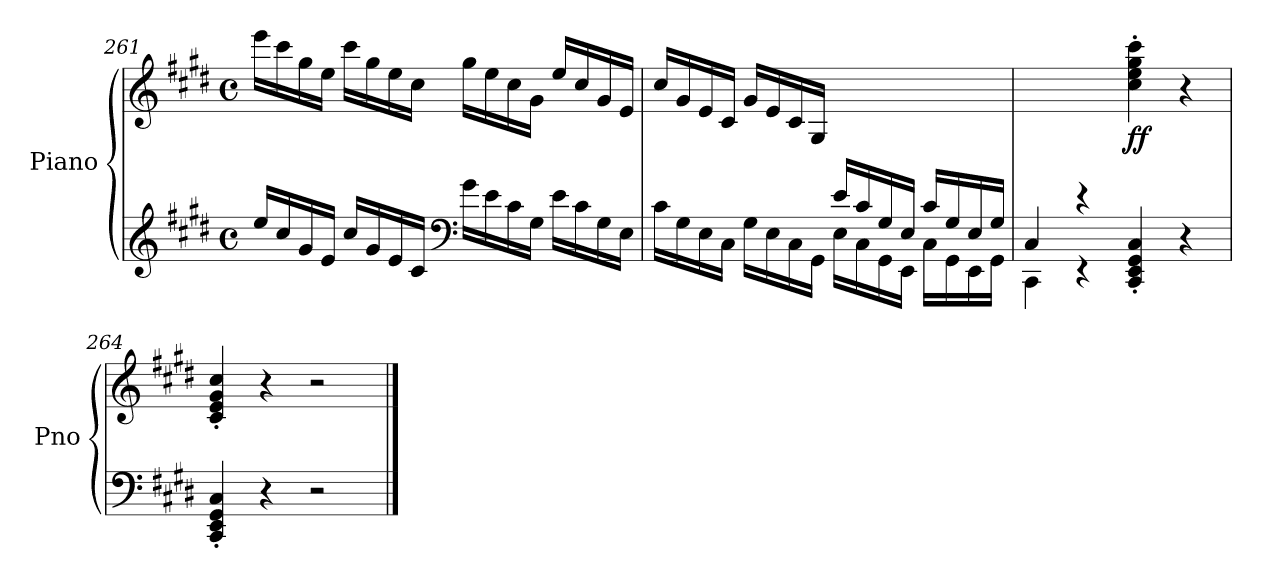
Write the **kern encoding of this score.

**kern	**kern	**dynam
*part1	*part1	*part1
*staff2	*staff1	*staff1/2
*I"Piano	*	*
*I'Pno	*	*
*clefG2	*clefG2	*
*k[f#c#g#d#]	*k[f#c#g#d#]	*
*M4/4	*M4/4	*
*met(c)	*met(c)	*
=261	=261	=261
16ee/LL	16eee\LL	.
16cc#/	16ccc#\	.
16g#/	16gg#\	.
16e/JJ	16ee\JJ	.
16cc#/LL	16ccc#\LL	.
16g#/	16gg#\	.
16e/	16ee\	.
16c#/JJ	16cc#\JJ	.
*clefF4	*	*
16g#\LL	16gg#\LL	.
16e\	16ee\	.
16c#\	16cc#\	.
16G#\JJ	16g#\JJ	.
16e\LL	16ee/LL	.
16c#\	16cc#/	.
16G#\	16g#/	.
16E\JJ	16e/JJ	.
=262	=262	=262
*^	*	*
2ryy	16c#\LL	16cc#/LL	.
.	16G#\	16g#/	.
.	16E\	16e/	.
.	16C#\JJ	16c#/JJ	.
.	16G#\LL	16g#/LL	.
.	16E\	16e/	.
.	16C#\	16c#/	.
.	16GG#\JJ	16G#/JJ	.
16e/LL	16E\LL	2ryy	.
16c#/	16C#\	.	.
16G#/	16GG#\	.	.
16E/JJ	16EE\JJ	.	.
16c#/LL	16C#\LL	.	.
16G#/	16GG#\	.	.
16E/	16EE\	.	.
16G#/JJ	16GG#\JJ	.	.
=263	=263	=263	=263
4C#/	4CC#\	4ryy	.
2.ryy	4rEE	4rCC	.
!	!	!	!LO:DY:b
.	4CC#/' 4EE/' 4GG#/' 4C#/'	4cc#\' 4ee\' 4gg#\' 4ccc#\'	ff
.	4r	4r	.
*v	*v	*	*
=264	=264	=264
4CC#/' 4EE/' 4GG#/' 4C#/'	4c#/' 4e/' 4g#/' 4cc#/'	.
4r	4r	.
2r	2r	.
==	==	==
*-	*-	*-
